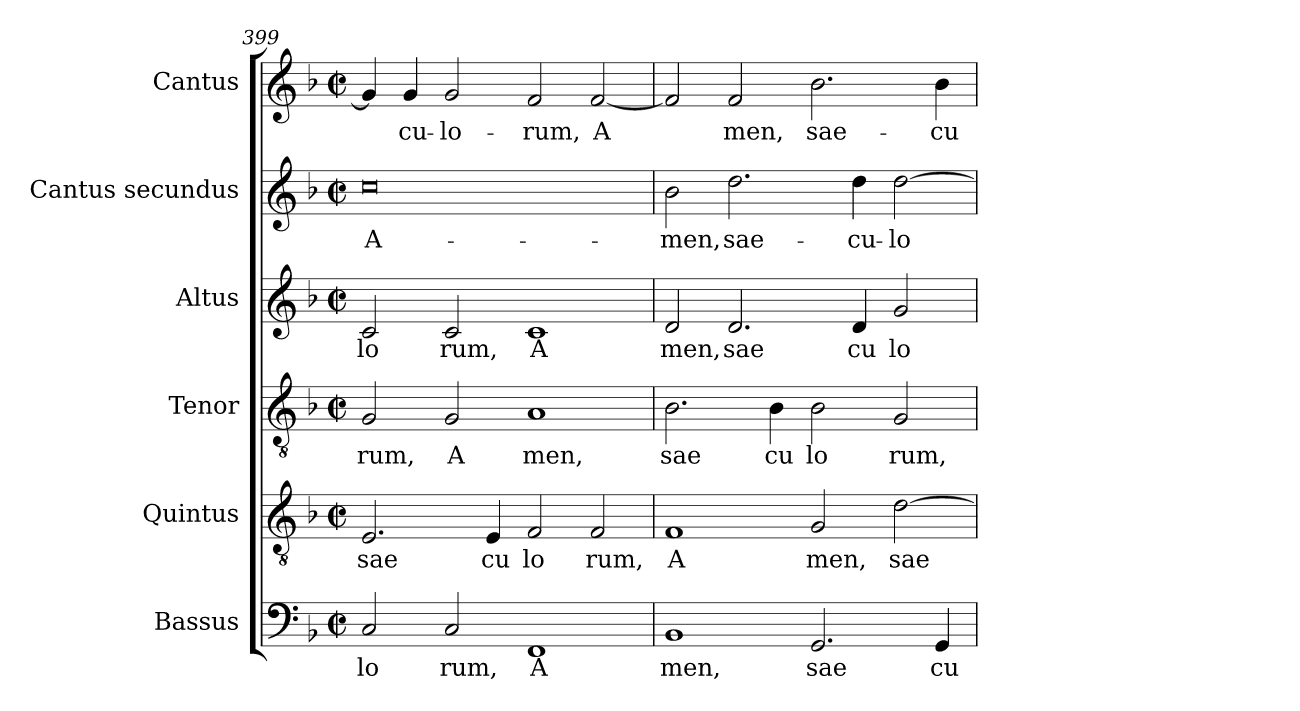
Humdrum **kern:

**kern	**text	**kern	**text	**kern	**text	**kern	**text	**kern	**text	**kern	**text
*part6	*part6	*part5	*part5	*part4	*part4	*part3	*part3	*part2	*part2	*part1	*part1
*staff6	*staff6	*staff5	*staff5	*staff4	*staff4	*staff3	*staff3	*staff2	*staff2	*staff1	*staff1
*I"Bassus	*	*I"Quintus	*	*I"Tenor	*	*I"Altus	*	*I"Cantus  secundus	*	*I"Cantus	*
*I'B	*	*I'Q	*	*I'T	*	*I'A	*	*	*	*I'C	*
*clefF4	*	*clefGv2	*	*clefGv2	*	*clefG2	*	*clefG2	*	*clefG2	*
*k[b-]	*	*k[b-]	*	*k[b-]	*	*k[b-]	*	*k[b-]	*	*k[b-]	*
*F:	*	*F:	*	*F:	*	*F:	*	*F:	*	*F:	*
*M2/2	*	*M2/2	*	*M2/2	*	*M2/2	*	*M2/2	*	*M2/2	*
*met(c|)	*	*met(c|)	*	*met(c|)	*	*met(c|)	*	*met(c|)	*	*met(c|)	*
=399	=399	=399	=399	=399	=399	=399	=399	=399	=399	=399	=399
!	!LO:LY:b:cj	!	!LO:LY:b:cj	!	!LO:LY:b:cj	!	!LO:LY:b:cj	!	!LO:LY:b:cj	!	!LO:LY:b:cj
2C/	lo	2.E/	sae	2G/	rum,	2c/	lo	0cc	A-	4g/]	--
!	!	!	!	!	!	!	!	!	!	!	!LO:LY:b:cj
.	.	.	.	.	.	.	.	.	.	4g/	-cu-
!	!LO:LY:b:cj	!	!	!	!LO:LY:b:cj	!	!LO:LY:b:cj	!	!	!	!LO:LY:b:cj
2C/	rum,	.	.	2G/	A	2c/	rum,	.	.	2g/	-lo-
!	!	!	!LO:LY:b:cj	!	!	!	!	!	!	!	!
.	.	4E/	cu	.	.	.	.	.	.	.	.
!	!LO:LY:b:cj	!	!LO:LY:b:cj	!	!LO:LY:b:cj	!	!LO:LY:b:cj	!	!	!	!LO:LY:b:cj
1FF	A	2F/	lo	1A	men,	1c	A	.	.	2f/	-rum,
!	!	!	!LO:LY:b:cj	!	!	!	!	!	!	!	!LO:LY:b:cj
.	.	2F/	rum,	.	.	.	.	.	.	[<2f/	A-
=400	=400	=400	=400	=400	=400	=400	=400	=400	=400	=400	=400
!	!LO:LY:b:cj	!	!LO:LY:b:cj	!	!LO:LY:b:cj	!	!LO:LY:b:cj	!	!LO:LY:b:cj	!	!LO:LY:b:cj
1BB-	men,	1F	A	2.B-\	sae	2d/	men,	2b-\	-men,	2f/]	--
!	!	!	!	!	!	!	!LO:LY:b:cj	!	!LO:LY:b:cj	!	!LO:LY:b:cj
.	.	.	.	.	.	2.d/	sae	2.dd\	sae-	2f/	-men,
!	!	!	!	!	!LO:LY:b:cj	!	!	!	!	!	!
.	.	.	.	4B-\	cu	.	.	.	.	.	.
!	!LO:LY:b:cj	!	!LO:LY:b:cj	!	!LO:LY:b:cj	!	!	!	!	!	!LO:LY:b:cj
2.GG/	sae	2G/	men,	2B-\	lo	.	.	.	.	2.b-\	sae-
!	!	!	!	!	!	!	!LO:LY:b:cj	!	!LO:LY:b:cj	!	!
.	.	.	.	.	.	4d/	cu	4dd\	-cu-	.	.
!	!	!	!LO:LY:b:cj	!	!LO:LY:b:cj	!	!LO:LY:b:cj	!	!LO:LY:b:cj	!	!
.	.	[>2d\	sae	2G/	rum,	2g/	lo	[>2dd\	-lo-	.	.
!	!LO:LY:b:cj	!	!	!	!	!	!	!	!	!	!LO:LY:b:cj
4GG/	cu	.	.	.	.	.	.	.	.	4b-\	-cu-
=	=	=	=	=	=	=	=	=	=	=	=
*-	*-	*-	*-	*-	*-	*-	*-	*-	*-	*-	*-
